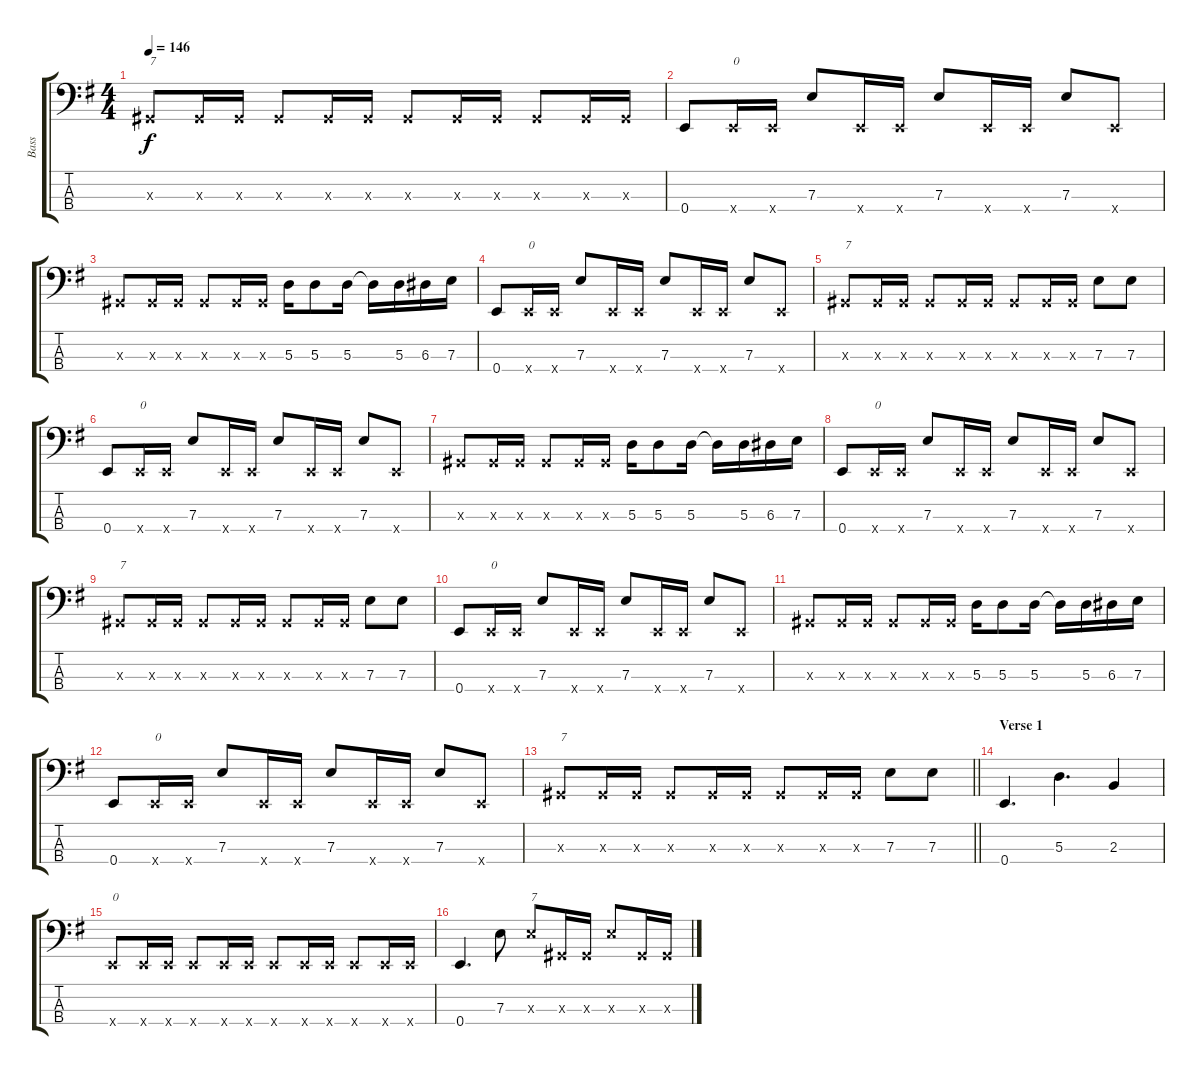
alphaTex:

\track ("Bass" "Bass") {instrument electricbassfinger}
\staff {score tabs}
\tuning (G2 D2 A1 E1) {hide}
\ts (4 4)
\tempo 146
\clef f4
\ks g
-1.3{x}.8{txt "7" dy f} -1.3{x}.16 -1.3{x}.16 -1.3{x}.8 -1.3{x}.16 -1.3{x}.16 -1.3{x}.8 -1.3{x}.16 -1.3{x}.16 -1.3{x}.8 -1.3{x}.16 -1.3{x}.16 |
0.4.8 0.4{x}.16{txt "0"} 0.4{x}.16 7.3.8 0.4{x}.16 0.4{x}.16 7.3.8 0.4{x}.16 0.4{x}.16 7.3.8 0.4{x}.8 |
-1.3{x}.8 -1.3{x}.16 -1.3{x}.16 -1.3{x}.8 -1.3{x}.16 -1.3{x}.16 5.3.16 5.3.8 5.3.16 5.3{t}.16 5.3.16 6.3.16 7.3.16 |
0.4.8 0.4{x}.16{txt "0"} 0.4{x}.16 7.3.8 0.4{x}.16 0.4{x}.16 7.3.8 0.4{x}.16 0.4{x}.16 7.3.8 0.4{x}.8 |
-1.3{x}.8{txt "7"} -1.3{x}.16 -1.3{x}.16 -1.3{x}.8 -1.3{x}.16 -1.3{x}.16 -1.3{x}.8 -1.3{x}.16 -1.3{x}.16 7.3.8 7.3.8 |
0.4.8 0.4{x}.16{txt "0"} 0.4{x}.16 7.3.8 0.4{x}.16 0.4{x}.16 7.3.8 0.4{x}.16 0.4{x}.16 7.3.8 0.4{x}.8 |
-1.3{x}.8 -1.3{x}.16 -1.3{x}.16 -1.3{x}.8 -1.3{x}.16 -1.3{x}.16 5.3.16 5.3.8 5.3.16 5.3{t}.16 5.3.16 6.3.16 7.3.16 |
0.4.8 0.4{x}.16{txt "0"} 0.4{x}.16 7.3.8 0.4{x}.16 0.4{x}.16 7.3.8 0.4{x}.16 0.4{x}.16 7.3.8 0.4{x}.8 |
-1.3{x}.8{txt "7"} -1.3{x}.16 -1.3{x}.16 -1.3{x}.8 -1.3{x}.16 -1.3{x}.16 -1.3{x}.8 -1.3{x}.16 -1.3{x}.16 7.3.8 7.3.8 |
0.4.8 0.4{x}.16{txt "0"} 0.4{x}.16 7.3.8 0.4{x}.16 0.4{x}.16 7.3.8 0.4{x}.16 0.4{x}.16 7.3.8 0.4{x}.8 |
-1.3{x}.8 -1.3{x}.16 -1.3{x}.16 -1.3{x}.8 -1.3{x}.16 -1.3{x}.16 5.3.16 5.3.8 5.3.16 5.3{t}.16 5.3.16 6.3.16 7.3.16 |
0.4.8 0.4{x}.16{txt "0"} 0.4{x}.16 7.3.8 0.4{x}.16 0.4{x}.16 7.3.8 0.4{x}.16 0.4{x}.16 7.3.8 0.4{x}.8 |
\barLineRight lightlight
-1.3{x}.8{txt "7"} -1.3{x}.16 -1.3{x}.16 -1.3{x}.8 -1.3{x}.16 -1.3{x}.16 -1.3{x}.8 -1.3{x}.16 -1.3{x}.16 7.3.8 7.3.8 |
\section ("" "Verse 1")
0.4.4{d} 5.3.4{d} 2.3.4 |
0.4{x}.8{txt "0"} 0.4{x}.16 0.4{x}.16 0.4{x}.8 0.4{x}.16 0.4{x}.16 0.4{x}.8 0.4{x}.16 0.4{x}.16 0.4{x}.8 0.4{x}.16 0.4{x}.16 |
0.4.4{d} 7.3.8 7.3{x}.8{txt "7"} -1.3{x}.16 -1.3{x}.16 7.3{x}.8 -1.3{x}.16 -1.3{x}.16
